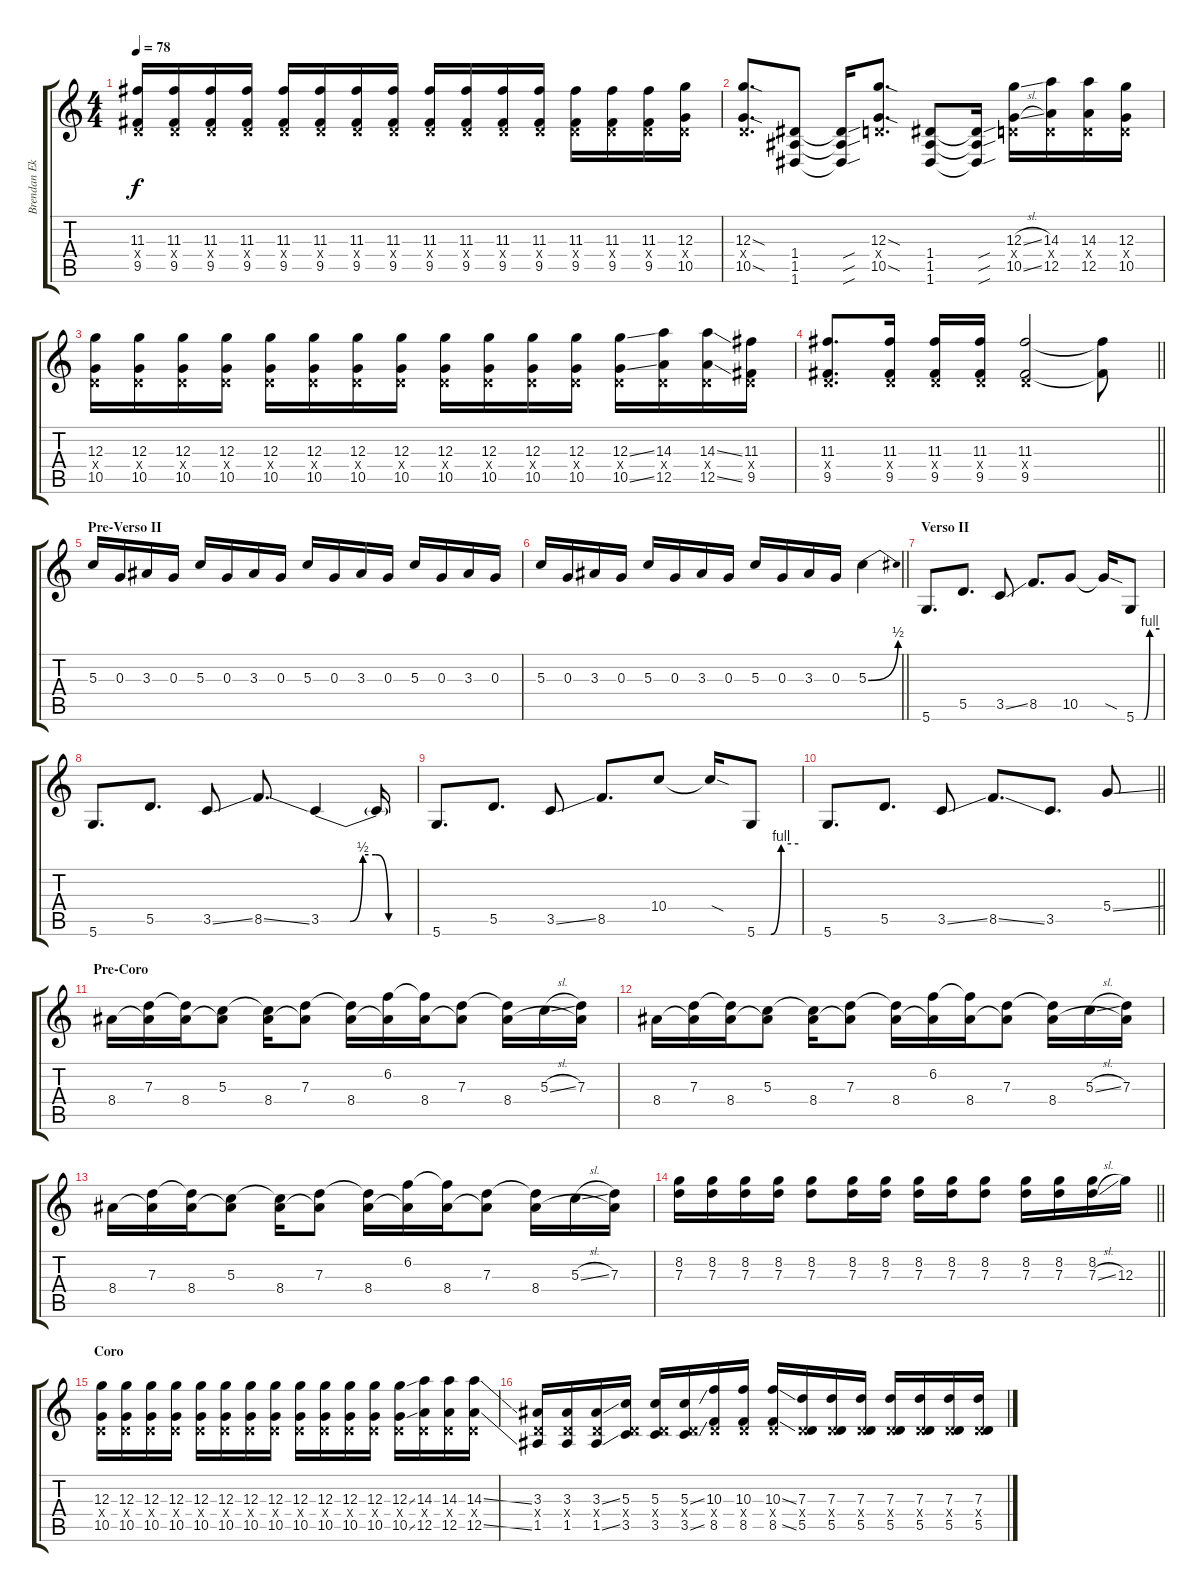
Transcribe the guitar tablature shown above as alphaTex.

\track ("Brendan Ekstrom" "Brendan Ek") {instrument distortionguitar}
\staff {score tabs}
\tuning (E4 B3 G3 D3 A2 D2) {hide}
\ts (4 4)
\tempo 78
\clef g2
\ks c
(11.3 0.4{x} 9.5).16{dy f} (11.3 0.4{x} 9.5).16 (11.3 0.4{x} 9.5).16 (11.3 0.4{x} 9.5).16 (11.3 0.4{x} 9.5).16 (11.3 0.4{x} 9.5).16 (11.3 0.4{x} 9.5).16 (11.3 0.4{x} 9.5).16 (11.3 0.4{x} 9.5).16 (11.3 0.4{x} 9.5).16 (11.3 0.4{x} 9.5).16 (11.3 0.4{x} 9.5).16 (11.3 0.4{x} 9.5).16 (11.3 0.4{x} 9.5).16 (11.3 0.4{x} 9.5).16 (12.3 0.4{x} 10.5).16 |
(12.3{sod} 0.4{x} 10.5{sod}).8{d} (1.4 1.5 1.6).8 (1.4{sou t} 1.5{sou t} 1.6{sou t}).16 (12.3{sod} 0.4{x} 10.5{sod}).8{d} (1.4 1.5 1.6).8 (1.4{sou t} 1.5{sou t} 1.6{sou t}).16 (12.3{sl} 0.4{x} 10.5{sl}).16 (14.3 0.4{x} 12.5).16 (14.3 0.4{x} 12.5).16 (12.3 0.4{x} 10.5).16 |
(12.3 0.4{x} 10.5).16 (12.3 0.4{x} 10.5).16 (12.3 0.4{x} 10.5).16 (12.3 0.4{x} 10.5).16 (12.3 0.4{x} 10.5).16 (12.3 0.4{x} 10.5).16 (12.3 0.4{x} 10.5).16 (12.3 0.4{x} 10.5).16 (12.3 0.4{x} 10.5).16 (12.3 0.4{x} 10.5).16 (12.3 0.4{x} 10.5).16 (12.3 0.4{x} 10.5).16 (12.3{ss} 0.4{x} 10.5{ss}).16 (14.3 0.4{x} 12.5).16 (14.3{ss} 0.4{x} 12.5{ss}).16 (11.3 0.4{x} 9.5).16 |
\barLineRight lightlight
(11.3 0.4{x} 9.5).8{d} (11.3 0.4{x} 9.5).16 (11.3 0.4{x} 9.5).16 (11.3 0.4{x} 9.5).16 (11.3 0.4{x} 9.5).2 (11.3{t} 9.5{t}).8 |
\section ("" "Pre-Verso II")
5.3.16 0.3.16 3.3.16 0.3.16 5.3.16 0.3.16 3.3.16 0.3.16 5.3.16 0.3.16 3.3.16 0.3.16 5.3.16 0.3.16 3.3.16 0.3.16 |
\barLineRight lightlight
5.3.16 0.3.16 3.3.16 0.3.16 5.3.16 0.3.16 3.3.16 0.3.16 5.3.16 0.3.16 3.3.16 0.3.16 5.3{be (bend 0 0 60 2)}.4 |
\section ("" "Verso II")
5.6.8{d} 5.5.8{d} 3.5{ss}.8 8.5.8{d} 10.5.8 10.5{sod t}.16 5.6{be (custom 0 0 20 0 35 4 60 4)}.8 |
5.6.8{d} 5.5.8{d} 3.5{ss}.8 8.5{ss}.8{d} 3.5{be (custom 0 0 18 0 26 2 34 2 42 0 60 0)}.4 3.5{t}.16 |
5.6.8{d} 5.5.8{d} 3.5{ss}.8 8.5.8{d} 10.4.8 10.4{sod t}.16 5.6{be (custom 0 0 20 0 35 4 60 4)}.8 |
\barLineRight lightlight
5.6.8{d} 5.5.8{d} 3.5{ss}.8 8.5{ss}.8{d} 3.5.8{d} 5.4{ss}.8 |
\section ("" "Pre-Coro")
8.4.16 (7.3 8.4{t}).16 (7.3{t} 8.4).16 (5.3 8.4{t}).8 (5.3{t} 8.4).16 (7.3 8.4{t}).8 (7.3{t} 8.4).16 (6.2 8.4{t}).16 (6.2{t} 8.4).16 (7.3 8.4{t}).8 (7.3{t} 8.4).16 5.3{sl}.16 (7.3 8.4{t}).16 |
8.4.16 (7.3 8.4{t}).16 (7.3{t} 8.4).16 (5.3 8.4{t}).8 (5.3{t} 8.4).16 (7.3 8.4{t}).8 (7.3{t} 8.4).16 (6.2 8.4{t}).16 (6.2{t} 8.4).16 (7.3 8.4{t}).8 (7.3{t} 8.4).16 5.3{sl}.16 (7.3 8.4{t}).16 |
8.4.16 (7.3 8.4{t}).16 (7.3{t} 8.4).16 (5.3 8.4{t}).8 (5.3{t} 8.4).16 (7.3 8.4{t}).8 (7.3{t} 8.4).16 (6.2 8.4{t}).16 (6.2{t} 8.4).16 (7.3 8.4{t}).8 (7.3{t} 8.4).16 5.3{sl}.16 (7.3 8.4{t}).16 |
\barLineRight lightlight
(8.2 7.3).16 (8.2 7.3).16 (8.2 7.3).16 (8.2 7.3).16 (8.2 7.3).8 (8.2 7.3).16 (8.2 7.3).16 (8.2 7.3).16 (8.2 7.3).16 (8.2 7.3).8 (8.2 7.3).16 (8.2 7.3).16 (8.2 7.3{sl}).16 12.3.16 |
\section ("" "Coro")
(12.3 0.4{x} 10.5).16 (12.3 0.4{x} 10.5).16 (12.3 0.4{x} 10.5).16 (12.3 0.4{x} 10.5).16 (12.3 0.4{x} 10.5).16 (12.3 0.4{x} 10.5).16 (12.3 0.4{x} 10.5).16 (12.3 0.4{x} 10.5).16 (12.3 0.4{x} 10.5).16 (12.3 0.4{x} 10.5).16 (12.3 0.4{x} 10.5).16 (12.3 0.4{x} 10.5).16 (12.3{ss} 0.4{x} 10.5{ss}).16 (14.3 0.4{x} 12.5).16 (14.3 0.4{x} 12.5).16 (14.3{ss} 0.4{x} 12.5{ss}).16 |
(3.3 0.4{x} 1.5).16 (3.3 0.4{x} 1.5).16 (3.3{ss} 0.4{x} 1.5{ss}).16 (5.3 0.4{x} 3.5).16 (5.3 0.4{x} 3.5).16 (5.3{ss} 0.4{x} 3.5{ss}).16 (10.3 0.4{x} 8.5).16 (10.3 0.4{x} 8.5).16 (10.3{ss} 0.4{x} 8.5{ss}).16 (7.3 0.4{x} 5.5).16 (7.3 0.4{x} 5.5).16 (7.3 0.4{x} 5.5).16 (7.3 0.4{x} 5.5).16 (7.3 0.4{x} 5.5).16 (7.3 0.4{x} 5.5).16 (7.3{ss} 0.4{x} 5.5{ss}).16
